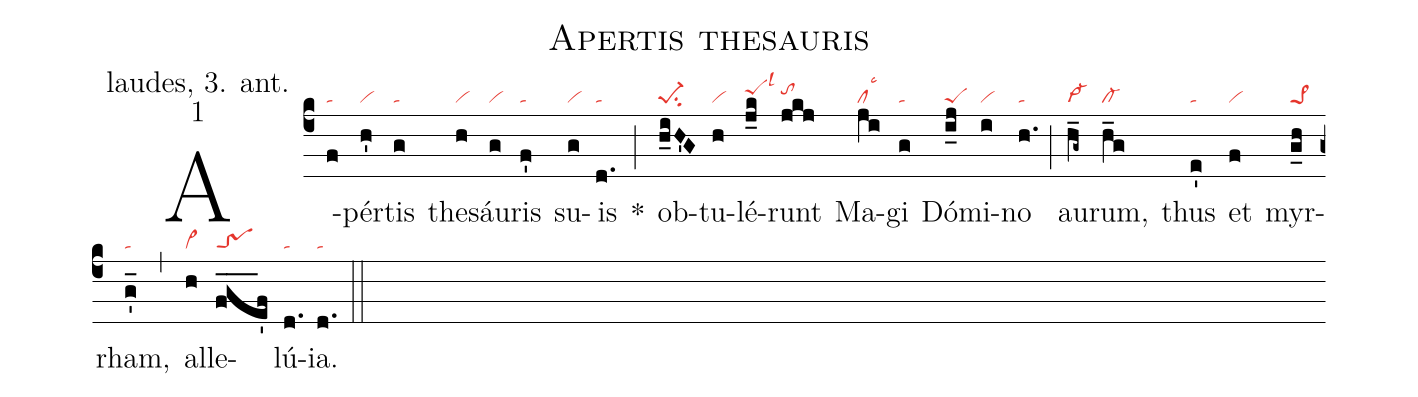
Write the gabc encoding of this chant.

name: Apertis thesauris;
office-part: laudes, 3. ant.;
mode: 1;
nabc-lines: 1;
%%
(c4) A(f|ta)pér(h'|vi)tis(g|ta) the(h|vi)sáu(g|vi)ris(f'|ta) su(g|vi)is(d.|ta) *(;)
ob(h_iH'G|pe-1su2)tu(h|vi)lé(j_k|peShilsl3)runt(jkj|tohi) Ma(ji|cllsc3)gi(g|ta) Dó(i_j|peS)mi(i|vi)no(h.|ta) (;)
au(h_g~|vi->)rum,(h_g|cl-) thus(e'|ta) et(f|vi) myr(g_h|pe>1)rham,(g'_|ta) (,)
al(h|vi>)le(fge'___f|trS)lú(d.|ta)ia.(d.|ta) (::)
